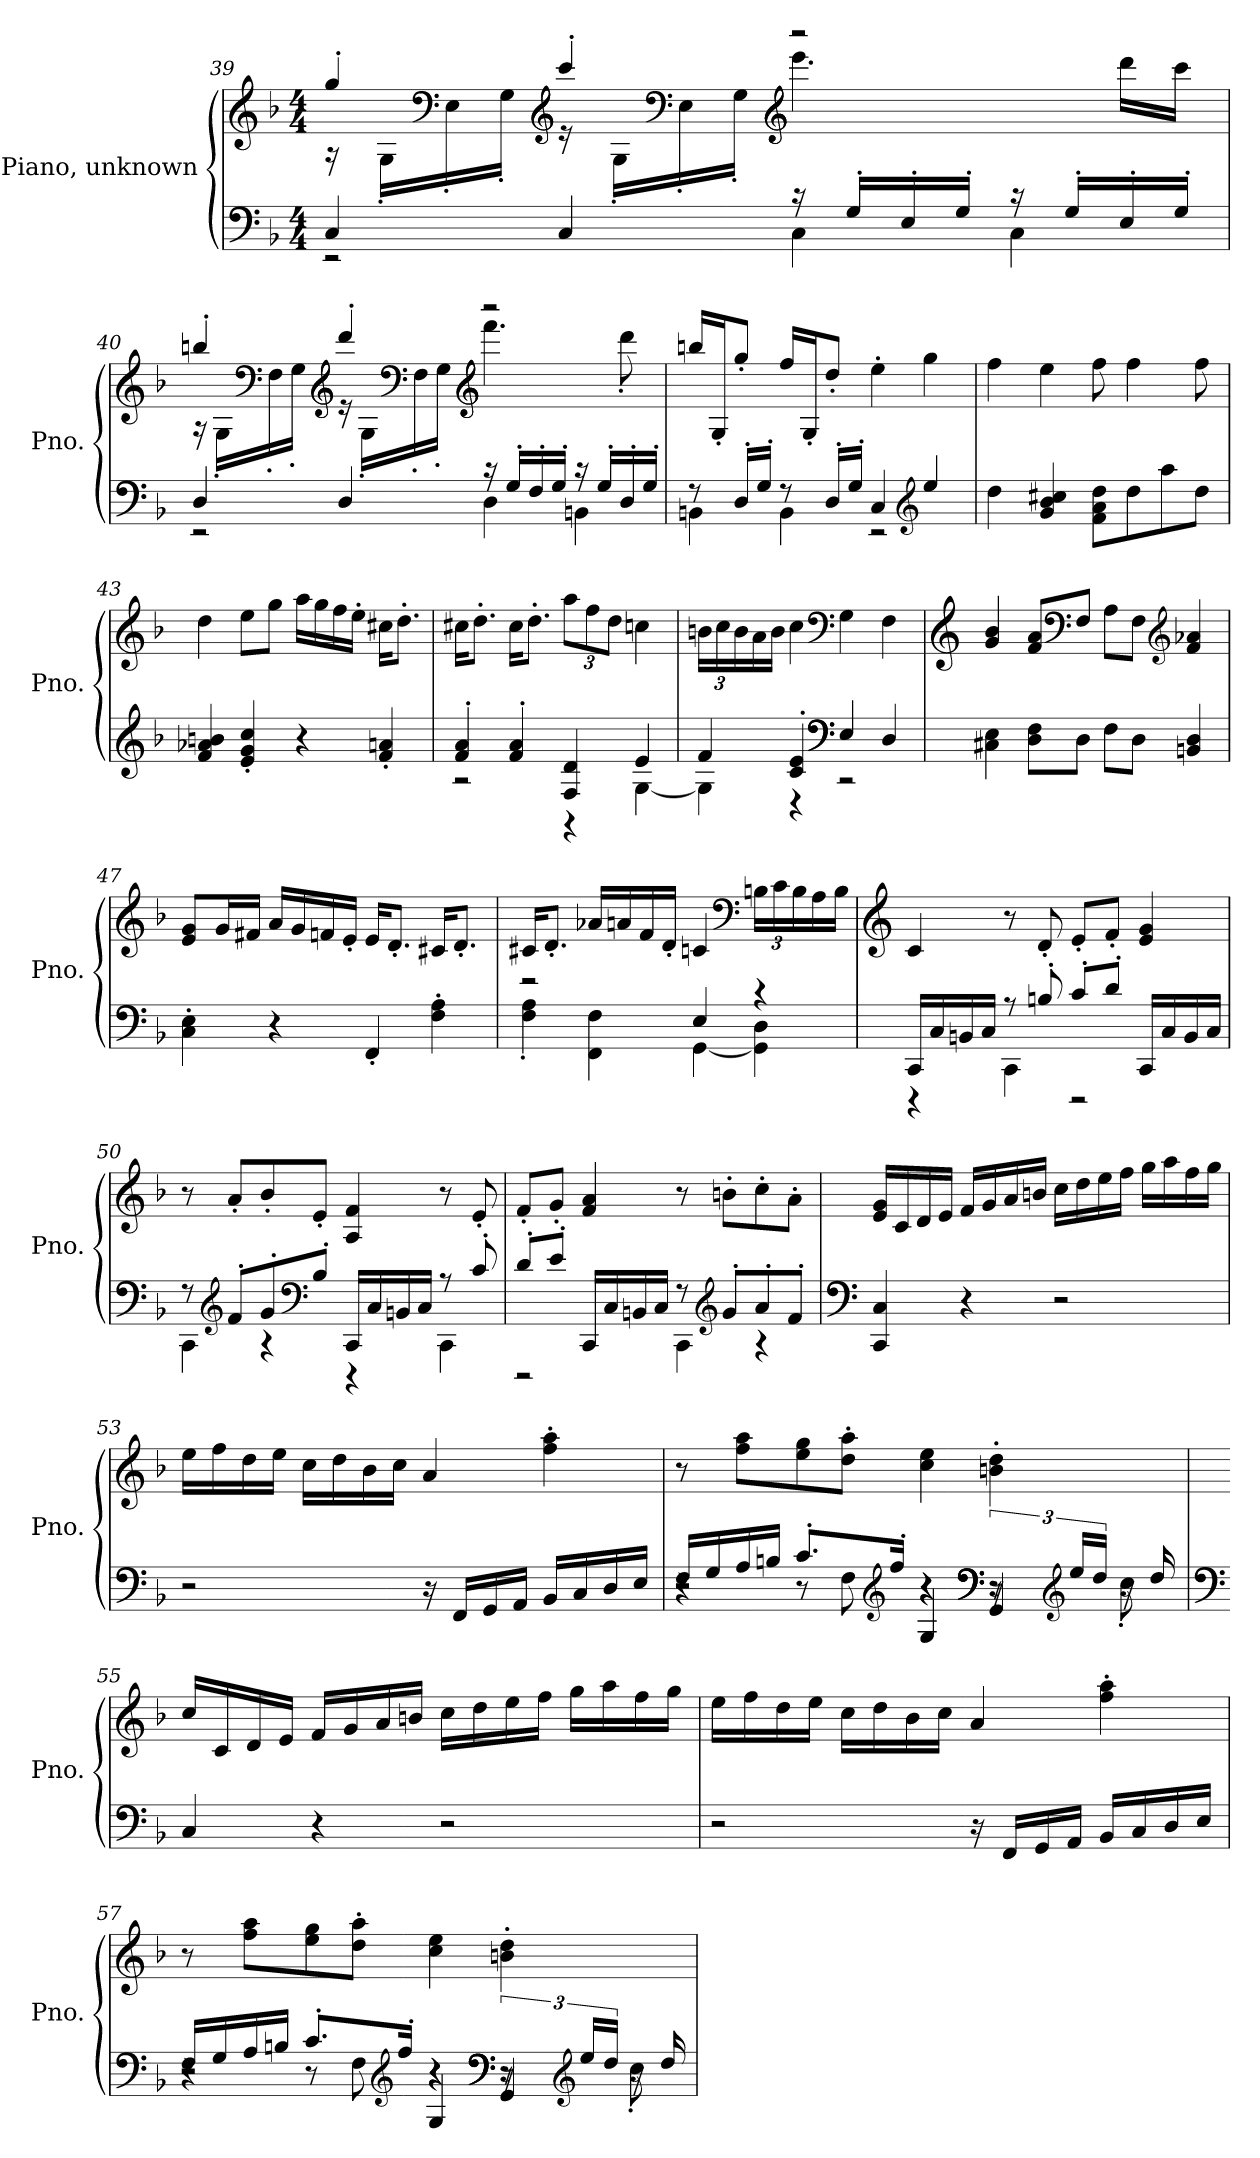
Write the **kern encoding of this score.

**kern	**kern
*part1	*part1
*staff2	*staff1
*I"Piano, unknown	*
*I'Pno.	*
*clefF4	*clefG2
*k[b-]	*k[b-]
*M4/4	*M4/4
=39	=39
*^	*^
4C/	2r	4gg'/	16r
.	.	.	16G'\LL
*	*	*clefF4	*
.	.	.	16E'\
.	.	.	16G'\JJ
*	*	*clefG2	*
4C/	.	4ccc'/	16r
.	.	.	16G'\LL
*	*	*clefF4	*
.	.	.	16E'\
.	.	.	16G'\JJ
*	*	*clefG2	*
16r	4C\	2r	4.eee\
16G'/LL	.	.	.
16E'/	.	.	.
16G'/JJ	.	.	.
16r	4C\	.	.
16G'/LL	.	.	.
16E'/	.	.	16ddd\LL
16G'/JJ	.	.	16ccc\JJ
!!LO:LB:g=z	!!
=40	=40	=40	=40
4D/	2r	4bbn'/	16r
.	.	.	16G'\LL
*	*	*clefF4	*
.	.	.	16F'\
.	.	.	16G'\JJ
*	*	*clefG2	*
4D/	.	4ddd'/	16r
.	.	.	16G'\LL
*	*	*clefF4	*
.	.	.	16F'\
.	.	.	16G'\JJ
*	*	*clefG2	*
16r	4D\	2r	4.fff\
16G'/LL	.	.	.
16F'/	.	.	.
16G'/JJ	.	.	.
16r	4BBn\	.	.
16G'/LL	.	.	.
16D'/	.	.	8ddd'\
16G'/JJ	.	.	.
*	*	*v	*v
=41	=41	=41
8r	4BBn\	16bbn/LL
.	.	16G'/J
16D'/LL	.	8gg'/J
16G'/JJ	.	.
8r	4BB\	16ff/LL
.	.	16G'/J
16D'/LL	.	8dd'/J
16G'/JJ	.	.
4C/	2r	4ee'\
*clefG2	*	*
4ee/	.	4gg\
*v	*v	*
=42	=42
4dd\	4ff\
4g/ 4b-/ 4cc#X/	4ee\
8f\ 8a\ 8dd\L	8ff\
8dd\	4ff\
8aa\	.
8dd\J	8ff\
!!LO:LB:g=z
=43	=43
4f/ 4a-X/ 4bn/	4dd\
4e/' 4g/' 4cc/'	8ee\L
.	8gg\J
4r	16aa\LL
.	16gg\
.	16ff\
.	16ee'\JJ
4f/' 4an/'	16cc#X\KL
.	8.dd'\J
=44	=44
*^	*
4f/' 4a/'	2r	16cc#X\KL
.	.	8.dd'\J
4f/' 4a/'	.	16cc#\KL
.	.	8.dd'\J
*	*	*Xbrackettup
4F/ 4d/	4r	12aa\L
.	.	12ff\
.	.	12dd\J
4e/	[4G\	4ccn\
=45	=45	=45
4f/	4G\]	24bn\LL
.	.	24cc\
.	.	24b\
.	.	16a\
.	.	16b\JJ
4c/' 4e/'	4r	4cc\
*clefF4	*	*clefF4
4E/	2r	4G\
4D/	.	4F\
*v	*v	*
=46	=46
*	*clefG2
4C#X\ 4E\	4g/ 4b-/
8D\ 8F\L	8f/ 8a/L
*	*clefF4
8D\J	8F/J
8F\L	8A\L
8D\J	8F\J
*	*clefG2
4BBn/ 4D/	4f/ 4a-X/
!!LO:LB:g=z
=47	=47
4C\' 4E\'	8e/ 8g/L
.	16g/L
.	16f#X/JJ
4r	16a/LL
.	16g/
.	16fn/
.	16e'/JJ
4FF'/	16e/KL
.	8.d'/J
4F\' 4A\'	16c#X/KL
.	8.d'/J
=48	=48
*^	*
2r	4F\' 4A\'	16c#X/KL
.	.	8.d'/J
.	4FF\ 4F\	16a-X/LL
.	.	16an/
.	.	16f/
.	.	16d'/JJ
4E/	[4GG\	4cn/
*	*	*clefF4
4r	4GG\] 4D\	24Bn\LL
.	.	24c\
.	.	24B\
.	.	16A\
.	.	16B\JJ
!!LO:LB:g=z
=49	=49	=49
*	*	*clefG2
16CC/LL	4r	4c/
16C/	.	.
16BBn/	.	.
16C/JJ	.	.
8r	4CC\	8r
8Bn'/	.	8d'/
8c'/L	2r	8e'/L
8d'/J	.	8f'/J
16CC/LL	.	4e/ 4g/
16C/	.	.
16BB/	.	.
16C/JJ	.	.
=50	=50	=50
8r	4CC\	8r
*clefG2	*	*
8f'/L	.	8a'/L
8g'/	4r	8b-'/
*clefF4	*	*
8B-'/J	.	8e'/J
16CC/LL	4r	4A/ 4f/
16C/	.	.
16BBn/	.	.
16C/JJ	.	.
8r	4CC\	8r
8c'/	.	8e'/
=51	=51	=51
8d'/L	2r	8f'/L
8e'/J	.	8g'/J
16CC/LL	.	4f/ 4a/
16C/	.	.
16BBn/	.	.
16C/JJ	.	.
8r	4CC\	8r
*clefG2	*	*
8g'/L	.	8bn'\L
8a'/	4r	8cc'\
8f'/J	.	8a'\J
*v	*v	*
!!LO:LB:g=z
=52	=52
*clefF4	*
4CC/ 4C/	16e/ 16g/LL
.	16c/
.	16d/
.	16e/JJ
4r	16f/LL
.	16g/
.	16a/
.	16bn/JJ
2r	16cc\LL
.	16dd\
.	16ee\
.	16ff\JJ
.	16gg\LL
.	16aa\
.	16ff\
.	16gg\JJ
=53	=53
2r	16ee\LL
.	16ff\
.	16dd\
.	16ee\JJ
.	16cc\LL
.	16dd\
.	16b-\
.	16cc\JJ
16r	4a/
16FF/LL	.
16GG/	.
16AA/JJ	.
16BB-/LL	4ff\' 4aa\'
16C/	.
16D/	.
16E/JJ	.
!!LO:PB:g=z
=54	=54
*^	*
*	*^	*
16F/LL	4r	2r	8r
16G/	.	.	.
16A/	.	.	8ff\ 8aa\L
16Bn/JJ	.	.	.
8.c'/L	8r	.	8ee\ 8gg\
.	8F\	.	8dd\' 8aa\'J
*clefG2	*	*	*
16ff'/Jk	.	.	.
4G/	4r	4r	4cc\ 4ee\
*clefF4	*	*	*
24r	8r	4GG/	4bn\' 4dd\'
*clefG2	*	*	*
24ee/LL	.	.	.
24dd/JJ	.	.	.
16r	8cc'\	.	.
16dd/	.	.	.
*v	*v	*v	*
=55	=55
*clefF4	*
4C/	16cc/LL
.	16c/
.	16d/
.	16e/JJ
4r	16f/LL
.	16g/
.	16a/
.	16bn/JJ
2r	16cc\LL
.	16dd\
.	16ee\
.	16ff\JJ
.	16gg\LL
.	16aa\
.	16ff\
.	16gg\JJ
!!LO:LB:g=z
=56	=56
2r	16ee\LL
.	16ff\
.	16dd\
.	16ee\JJ
.	16cc\LL
.	16dd\
.	16b-\
.	16cc\JJ
16r	4a/
16FF/LL	.
16GG/	.
16AA/JJ	.
16BB-/LL	4ff\' 4aa\'
16C/	.
16D/	.
16E/JJ	.
=57	=57
*^	*
*	*^	*
16F/LL	4r	2r	8r
16G/	.	.	.
16A/	.	.	8ff\ 8aa\L
16Bn/JJ	.	.	.
8.c'/L	8r	.	8ee\ 8gg\
.	8F\	.	8dd\' 8aa\'J
*clefG2	*	*	*
16ff'/Jk	.	.	.
4G/	4r	4r	4cc\ 4ee\
*clefF4	*	*	*
24r	8r	4GG/	4bn\' 4dd\'
*clefG2	*	*	*
24ee/LL	.	.	.
24dd/JJ	.	.	.
16r	8cc'\	.	.
16dd/	.	.	.
*v	*v	*v	*
=	=
*-	*-
